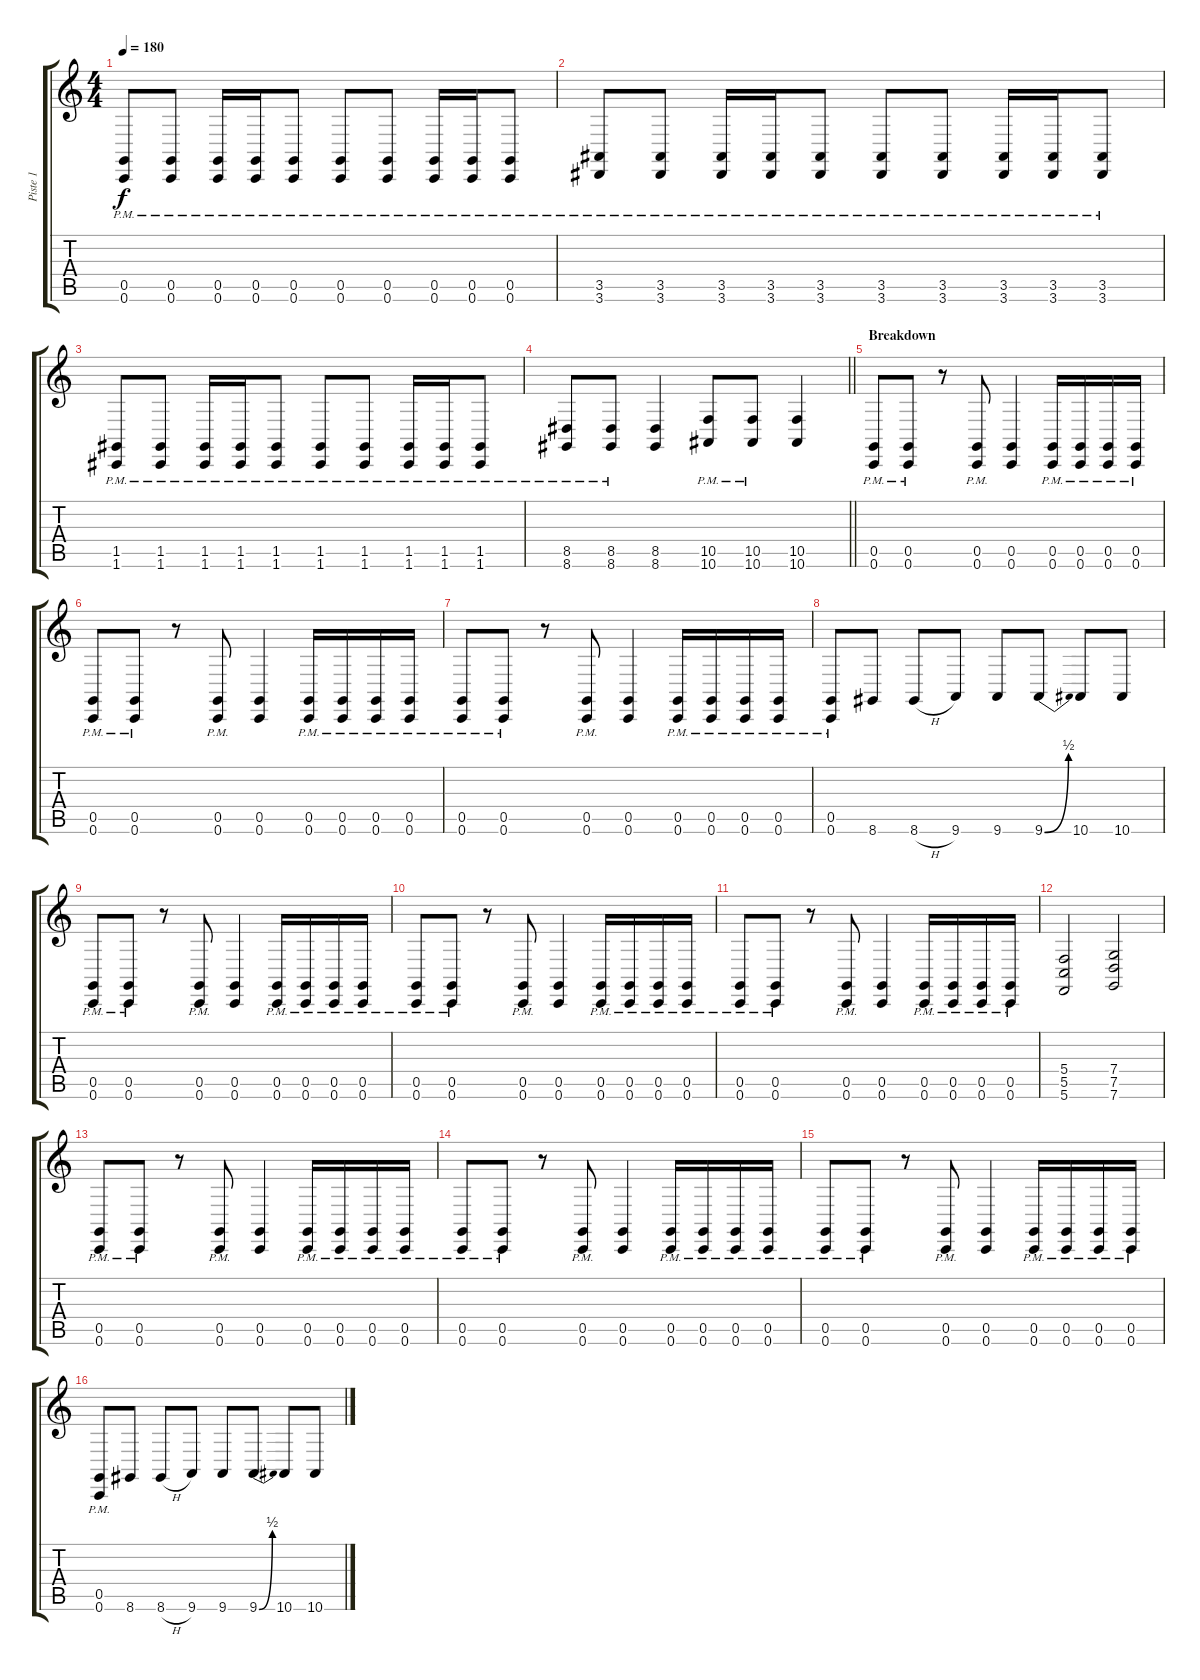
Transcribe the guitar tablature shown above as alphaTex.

\track ("Piste 1" "Piste 1") {instrument stringensemble1}
\staff {score tabs}
\tuning (D4 A3 F3 C3 G2 C2) {hide}
\ts (4 4)
\tempo 180
\clef g2
\ks c
(0.5{pm} 0.6{pm}).8{dy f} (0.5{pm} 0.6{pm}).8 (0.5{pm} 0.6{pm}).16 (0.5{pm} 0.6{pm}).16 (0.5{pm} 0.6{pm}).8 (0.5{pm} 0.6{pm}).8 (0.5{pm} 0.6{pm}).8 (0.5{pm} 0.6{pm}).16 (0.5{pm} 0.6{pm}).16 (0.5{pm} 0.6{pm}).8 |
(3.5{pm} 3.6{pm}).8 (3.5{pm} 3.6{pm}).8 (3.5{pm} 3.6{pm}).16 (3.5{pm} 3.6{pm}).16 (3.5{pm} 3.6{pm}).8 (3.5{pm} 3.6{pm}).8 (3.5{pm} 3.6{pm}).8 (3.5{pm} 3.6{pm}).16 (3.5{pm} 3.6{pm}).16 (3.5{pm} 3.6{pm}).8 |
(1.5{pm} 1.6{pm}).8 (1.5{pm} 1.6{pm}).8 (1.5{pm} 1.6{pm}).16 (1.5{pm} 1.6{pm}).16 (1.5{pm} 1.6{pm}).8 (1.5{pm} 1.6{pm}).8 (1.5{pm} 1.6{pm}).8 (1.5{pm} 1.6{pm}).16 (1.5{pm} 1.6{pm}).16 (1.5{pm} 1.6{pm}).8 |
\barLineRight lightlight
(8.5{pm} 8.6{pm}).8 (8.5{pm} 8.6{pm}).8 (8.5 8.6).4 (10.5{pm} 10.6{pm}).8 (10.5{pm} 10.6{pm}).8 (10.5 10.6).4 |
\section ("" "Breakdown")
(0.5{pm} 0.6{pm}).8 (0.5{pm} 0.6{pm}).8 r.8 (0.5{pm} 0.6{pm}).8 (0.5 0.6).4 (0.5{pm} 0.6{pm}).16 (0.5{pm} 0.6{pm}).16 (0.5{pm} 0.6{pm}).16 (0.5{pm} 0.6{pm}).16 |
(0.5{pm} 0.6{pm}).8 (0.5{pm} 0.6{pm}).8 r.8 (0.5{pm} 0.6{pm}).8 (0.5 0.6).4 (0.5{pm} 0.6{pm}).16 (0.5{pm} 0.6{pm}).16 (0.5{pm} 0.6{pm}).16 (0.5{pm} 0.6{pm}).16 |
(0.5{pm} 0.6{pm}).8 (0.5{pm} 0.6{pm}).8 r.8 (0.5{pm} 0.6{pm}).8 (0.5 0.6).4 (0.5{pm} 0.6{pm}).16 (0.5{pm} 0.6{pm}).16 (0.5{pm} 0.6{pm}).16 (0.5{pm} 0.6{pm}).16 |
(0.5{pm} 0.6{pm}).8 8.6.8 8.6{h}.8 9.6.8 9.6.8 9.6{be (bend 0 0 60 2)}.8 10.6.8 10.6.8 |
(0.5{pm} 0.6{pm}).8 (0.5{pm} 0.6{pm}).8 r.8 (0.5{pm} 0.6{pm}).8 (0.5 0.6).4 (0.5{pm} 0.6{pm}).16 (0.5{pm} 0.6{pm}).16 (0.5{pm} 0.6{pm}).16 (0.5{pm} 0.6{pm}).16 |
(0.5{pm} 0.6{pm}).8 (0.5{pm} 0.6{pm}).8 r.8 (0.5{pm} 0.6{pm}).8 (0.5 0.6).4 (0.5{pm} 0.6{pm}).16 (0.5{pm} 0.6{pm}).16 (0.5{pm} 0.6{pm}).16 (0.5{pm} 0.6{pm}).16 |
(0.5{pm} 0.6{pm}).8 (0.5{pm} 0.6{pm}).8 r.8 (0.5{pm} 0.6{pm}).8 (0.5 0.6).4 (0.5{pm} 0.6{pm}).16 (0.5{pm} 0.6{pm}).16 (0.5{pm} 0.6{pm}).16 (0.5{pm} 0.6{pm}).16 |
(5.4 5.5 5.6).2 (7.4 7.5 7.6).2 |
(0.5{pm} 0.6{pm}).8 (0.5{pm} 0.6{pm}).8 r.8 (0.5{pm} 0.6{pm}).8 (0.5 0.6).4 (0.5{pm} 0.6{pm}).16 (0.5{pm} 0.6{pm}).16 (0.5{pm} 0.6{pm}).16 (0.5{pm} 0.6{pm}).16 |
(0.5{pm} 0.6{pm}).8 (0.5{pm} 0.6{pm}).8 r.8 (0.5{pm} 0.6{pm}).8 (0.5 0.6).4 (0.5{pm} 0.6{pm}).16 (0.5{pm} 0.6{pm}).16 (0.5{pm} 0.6{pm}).16 (0.5{pm} 0.6{pm}).16 |
(0.5{pm} 0.6{pm}).8 (0.5{pm} 0.6{pm}).8 r.8 (0.5{pm} 0.6{pm}).8 (0.5 0.6).4 (0.5{pm} 0.6{pm}).16 (0.5{pm} 0.6{pm}).16 (0.5{pm} 0.6{pm}).16 (0.5{pm} 0.6{pm}).16 |
(0.5{pm} 0.6{pm}).8 8.6.8 8.6{h}.8 9.6.8 9.6.8 9.6{be (bend 0 0 60 2)}.8 10.6.8 10.6.8
